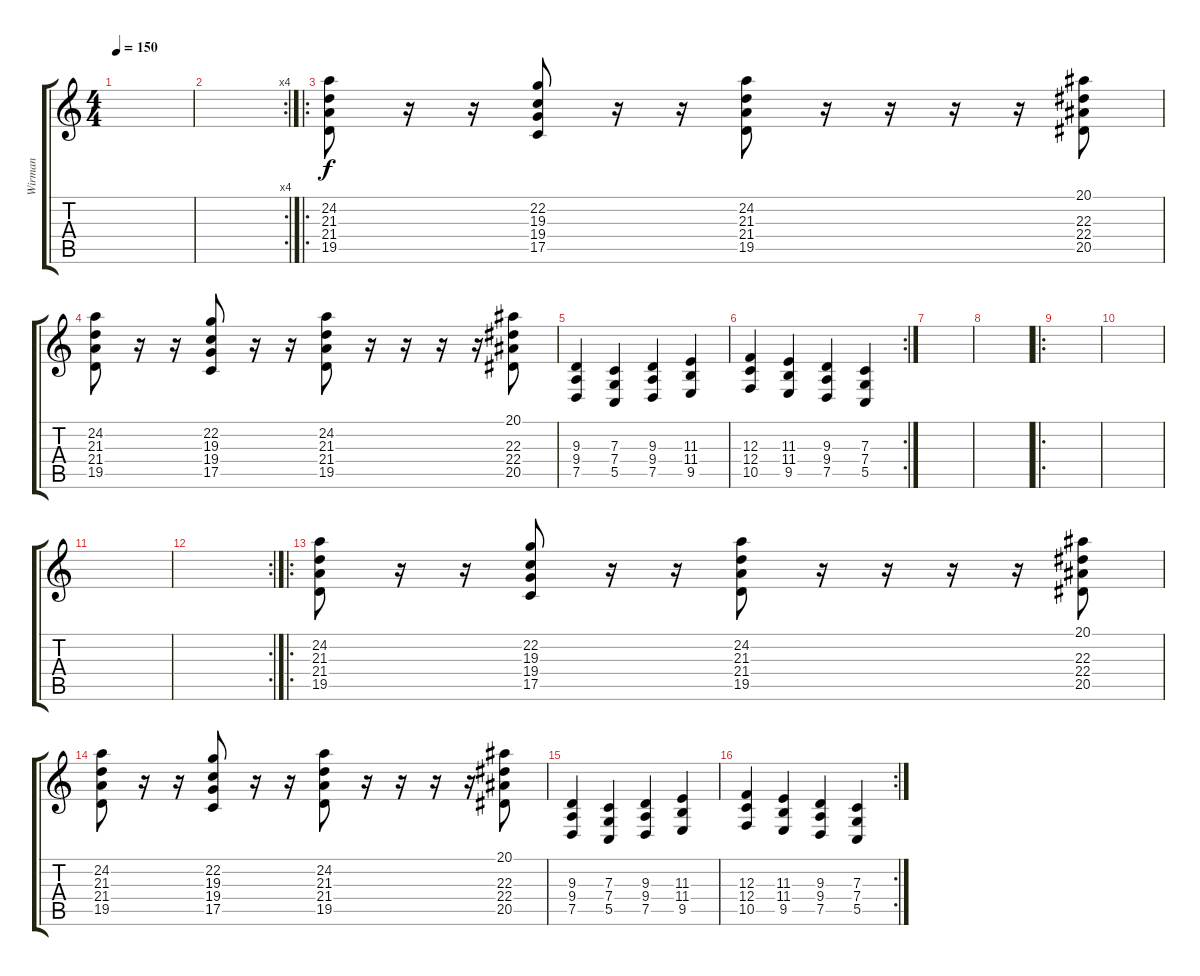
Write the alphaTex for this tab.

\track ("Wirman" "Wirman") {instrument stringensemble1}
\staff {score tabs}
\tuning (D4 A3 F3 C3 G2 D2) {hide}
\ts (4 4)
\tempo 150
\clef g2
\ks c
|
\rc 4
|
\ro
(24.2 21.3 21.4 19.5).8{volume 13} r.16 r.16 (22.2 19.3 19.4 17.5).8 r.16 r.16 (24.2 21.3 21.4 19.5).8 r.16 r.16 r.16 r.16 (20.1 22.3 22.4 20.5).8 |
(24.2 21.3 21.4 19.5).8 r.16 r.16 (22.2 19.3 19.4 17.5).8 r.16 r.16 (24.2 21.3 21.4 19.5).8 r.16 r.16 r.16 r.16 (20.1 22.3 22.4 20.5).8 |
(9.3 9.4 7.5).4 (7.3 7.4 5.5).4 (9.3 9.4 7.5).4 (11.3 11.4 9.5).4 |
\rc 2
(12.3 12.4 10.5).4 (11.3 11.4 9.5).4 (9.3 9.4 7.5).4 (7.3 7.4 5.5).4 |
|
|
\ro
|
|
|
\rc 2
|
\ro
(24.2 21.3 21.4 19.5).8{volume 13} r.16 r.16 (22.2 19.3 19.4 17.5).8 r.16 r.16 (24.2 21.3 21.4 19.5).8 r.16 r.16 r.16 r.16 (20.1 22.3 22.4 20.5).8 |
(24.2 21.3 21.4 19.5).8 r.16 r.16 (22.2 19.3 19.4 17.5).8 r.16 r.16 (24.2 21.3 21.4 19.5).8 r.16 r.16 r.16 r.16 (20.1 22.3 22.4 20.5).8 |
(9.3 9.4 7.5).4 (7.3 7.4 5.5).4 (9.3 9.4 7.5).4 (11.3 11.4 9.5).4 |
\rc 2
(12.3 12.4 10.5).4 (11.3 11.4 9.5).4 (9.3 9.4 7.5).4 (7.3 7.4 5.5).4
